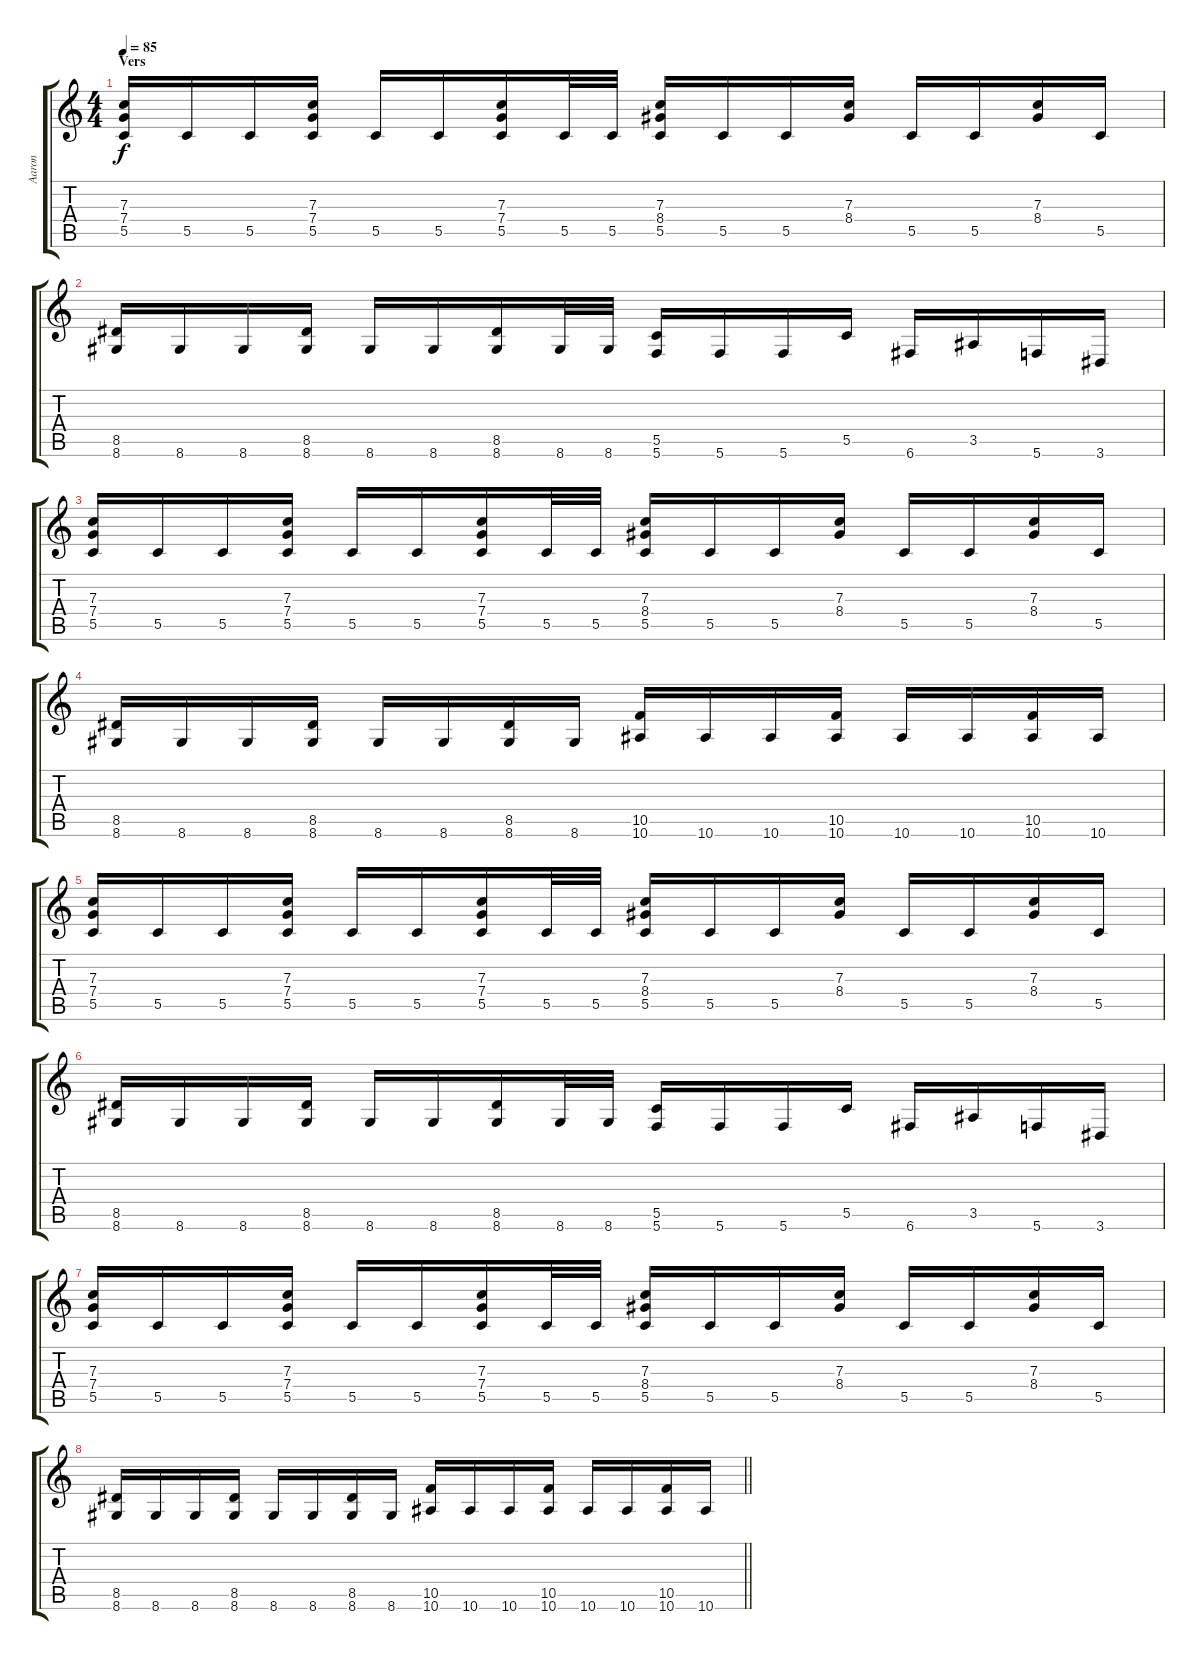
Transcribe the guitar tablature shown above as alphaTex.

\track ("Aaron" "Aaron") {instrument distortionguitar}
\staff {score tabs}
\tuning (D4 A3 F3 C3 G2 C2) {hide}
\ts (4 4)
\section ("" "Vers")
\tempo 85
\clef g2
\ks c
(7.3 7.4 5.5).16{dy f} 5.5.16 5.5.16 (7.3 7.4 5.5).16 5.5.16 5.5.16 (7.3 7.4 5.5).16 5.5.32 5.5.32 (7.3 8.4 5.5).16 5.5.16 5.5.16 (7.3 8.4).16 5.5.16 5.5.16 (7.3 8.4).16 5.5.16 |
(8.5 8.6).16 8.6.16 8.6.16 (8.5 8.6).16 8.6.16 8.6.16 (8.5 8.6).16 8.6.32 8.6.32 (5.5 5.6).16 5.6.16 5.6.16 5.5.16 6.6.16 3.5.16 5.6.16 3.6.16 |
(7.3 7.4 5.5).16 5.5.16 5.5.16 (7.3 7.4 5.5).16 5.5.16 5.5.16 (7.3 7.4 5.5).16 5.5.32 5.5.32 (7.3 8.4 5.5).16 5.5.16 5.5.16 (7.3 8.4).16 5.5.16 5.5.16 (7.3 8.4).16 5.5.16 |
(8.5 8.6).16 8.6.16 8.6.16 (8.5 8.6).16 8.6.16 8.6.16 (8.5 8.6).16 8.6.16 (10.5 10.6).16 10.6.16 10.6.16 (10.5 10.6).16 10.6.16 10.6.16 (10.5 10.6).16 10.6.16 |
(7.3 7.4 5.5).16 5.5.16 5.5.16 (7.3 7.4 5.5).16 5.5.16 5.5.16 (7.3 7.4 5.5).16 5.5.32 5.5.32 (7.3 8.4 5.5).16 5.5.16 5.5.16 (7.3 8.4).16 5.5.16 5.5.16 (7.3 8.4).16 5.5.16 |
(8.5 8.6).16 8.6.16 8.6.16 (8.5 8.6).16 8.6.16 8.6.16 (8.5 8.6).16 8.6.32 8.6.32 (5.5 5.6).16 5.6.16 5.6.16 5.5.16 6.6.16 3.5.16 5.6.16 3.6.16 |
(7.3 7.4 5.5).16 5.5.16 5.5.16 (7.3 7.4 5.5).16 5.5.16 5.5.16 (7.3 7.4 5.5).16 5.5.32 5.5.32 (7.3 8.4 5.5).16 5.5.16 5.5.16 (7.3 8.4).16 5.5.16 5.5.16 (7.3 8.4).16 5.5.16 |
\barLineRight lightlight
(8.5 8.6).16 8.6.16 8.6.16 (8.5 8.6).16 8.6.16 8.6.16 (8.5 8.6).16 8.6.16 (10.5 10.6).16 10.6.16 10.6.16 (10.5 10.6).16 10.6.16 10.6.16 (10.5 10.6).16 10.6.16
